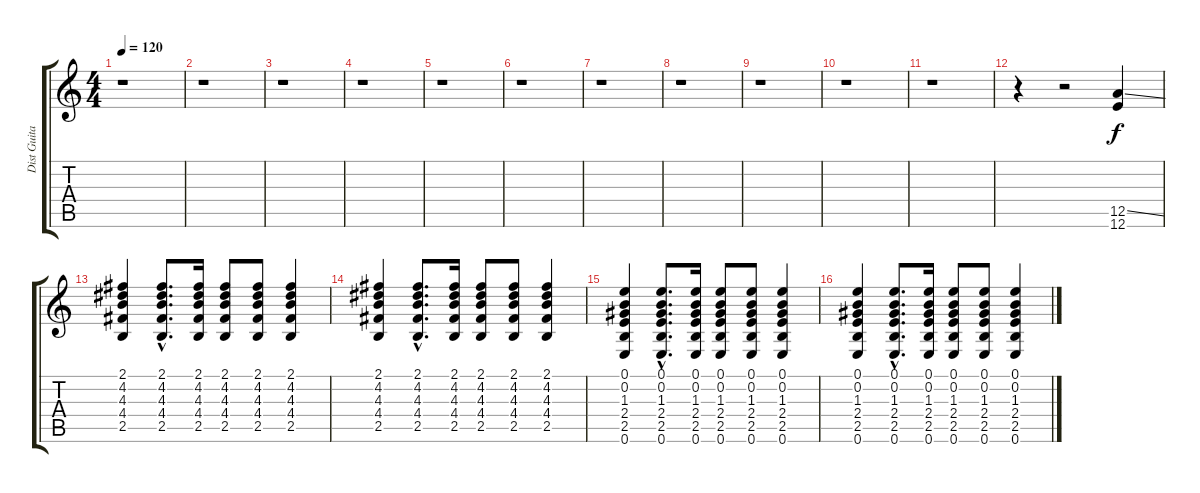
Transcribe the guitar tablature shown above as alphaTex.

\track ("Dist Guitar" "Dist Guita") {instrument distortionguitar}
\staff {score tabs}
\tuning (E4 B3 G3 D3 A2 E2) {hide}
\ts (4 4)
\tempo 120
\clef g2
\ks c
r.1{dy f} |
r.1 |
r.1 |
r.1 |
r.1 |
r.1 |
r.1 |
r.1 |
r.1 |
r.1 |
r.1 |
r.4 r.2 (12.5{ss} 12.6).4 |
(2.1 4.2 4.3 4.4 2.5).4 (2.1{hac} 4.2{hac} 4.3{hac} 4.4{hac} 2.5{hac}).8{d} (2.1 4.2 4.3 4.4 2.5).16 (2.1 4.2 4.3 4.4 2.5).8 (2.1 4.2 4.3 4.4 2.5).8 (2.1 4.2 4.3 4.4 2.5).4 |
(2.1 4.2 4.3 4.4 2.5).4 (2.1{hac} 4.2{hac} 4.3{hac} 4.4{hac} 2.5{hac}).8{d} (2.1 4.2 4.3 4.4 2.5).16 (2.1 4.2 4.3 4.4 2.5).8 (2.1 4.2 4.3 4.4 2.5).8 (2.1 4.2 4.3 4.4 2.5).4 |
(0.1 0.2 1.3 2.4 2.5 0.6).4 (0.1{hac} 0.2{hac} 1.3{hac} 2.4{hac} 2.5{hac} 0.6{hac}).8{d} (0.1 0.2 1.3 2.4 2.5 0.6).16 (0.1 0.2 1.3 2.4 2.5 0.6).8 (0.1 0.2 1.3 2.4 2.5 0.6).8 (0.1 0.2 1.3 2.4 2.5 0.6).4 |
(0.1 0.2 1.3 2.4 2.5 0.6).4 (0.1{hac} 0.2{hac} 1.3{hac} 2.4{hac} 2.5{hac} 0.6{hac}).8{d} (0.1 0.2 1.3 2.4 2.5 0.6).16 (0.1 0.2 1.3 2.4 2.5 0.6).8 (0.1 0.2 1.3 2.4 2.5 0.6).8 (0.1 0.2 1.3 2.4 2.5 0.6).4
